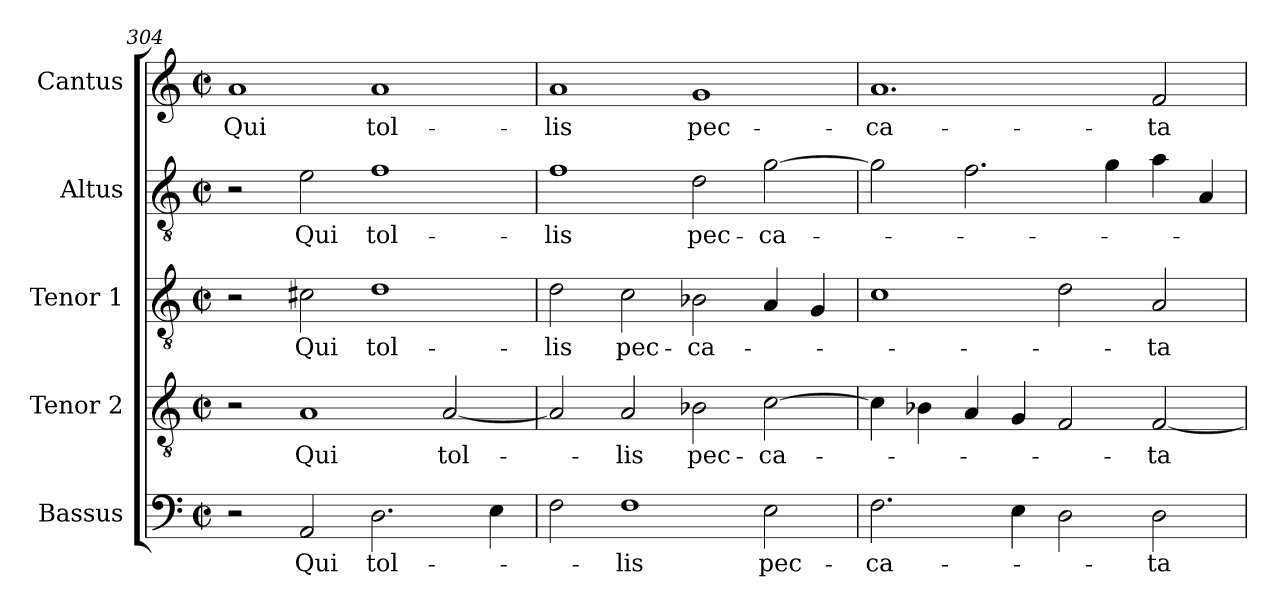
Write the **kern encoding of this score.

**kern	**text	**kern	**text	**kern	**text	**kern	**text	**kern	**text
*part5	*part5	*part4	*part4	*part3	*part3	*part2	*part2	*part1	*part1
*staff5	*staff5	*staff4	*staff4	*staff3	*staff3	*staff2	*staff2	*staff1	*staff1
*I"Bassus	*	*I"Tenor 2	*	*I"Tenor 1	*	*I"Altus	*	*I"Cantus	*
*clefF4	*	*clefGv2	*	*clefGv2	*	*clefGv2	*	*clefG2	*
*k[]	*	*k[]	*	*k[]	*	*k[]	*	*k[]	*
*C:	*	*C:	*	*C:	*	*C:	*	*C:	*
*M2/2	*	*M2/2	*	*M2/2	*	*M2/2	*	*M2/2	*
*met(c|)	*	*met(c|)	*	*met(c|)	*	*met(c|)	*	*met(c|)	*
=304	=304	=304	=304	=304	=304	=304	=304	=304	=304
!	!	!	!	!	!	!	!	!	!LO:LY:b:cj
2r	.	2r	.	2r	.	2r	.	1a	Qui
!	!LO:LY:b:cj	!	!LO:LY:b:cj	!	!LO:LY:b:cj	!	!LO:LY:b:cj	!	!
2AA/	Qui	1A	Qui	2c#X\	Qui	2e\	Qui	.	.
!	!LO:LY:b:cj	!	!	!	!LO:LY:b:cj	!	!LO:LY:b:cj	!	!LO:LY:b:cj
2.D\	tol-	.	.	1d	tol-	1f	tol-	1a	tol-
!	!	!	!LO:LY:b:cj	!	!	!	!	!	!
.	.	[>2A/	tol-	.	.	.	.	.	.
4E\	.	.	.	.	.	.	.	.	.
!!LO:PB:g=z
=305	=305	=305	=305	=305	=305	=305	=305	=305	=305
!	!	!	!	!	!LO:LY:b:cj	!	!LO:LY:b:cj	!	!LO:LY:b:cj
2F\	.	2A/]	.	2d\	-lis	1f	-lis	1a	-lis
!	!LO:LY:b:cj	!	!LO:LY:b:cj	!	!LO:LY:b:cj	!	!	!	!
1F	-lis	2A/	-lis	2c\	pec-	.	.	.	.
!	!	!	!LO:LY:b:cj	!	!LO:LY:b:cj	!	!LO:LY:b:cj	!	!LO:LY:b:cj
.	.	2B-X\	pec-	2B-X\	-ca-	2d\	pec-	1g	pec-
!	!LO:LY:b:cj	!	!LO:LY:b:cj	!	!	!	!LO:LY:b:cj	!	!
2E\	pec-	[>2c\	-ca-	4A/	.	[>2g\	-ca-	.	.
.	.	.	.	4G/	.	.	.	.	.
=306	=306	=306	=306	=306	=306	=306	=306	=306	=306
!	!LO:LY:b:cj	!	!	!	!	!	!	!	!LO:LY:b:cj
2.F\	-ca-	4c\]	.	1c	.	2g\]	.	1.a	-ca-
.	.	4B-X\	.	.	.	.	.	.	.
.	.	4A/	.	.	.	2.f\	.	.	.
4E\	.	4G/	.	.	.	.	.	.	.
2D\	.	2F/	.	2d\	.	.	.	.	.
.	.	.	.	.	.	4g\	.	.	.
!	!LO:LY:b:cj	!	!LO:LY:b:cj	!	!LO:LY:b:cj	!	!	!	!LO:LY:b:cj
2D\	-ta	[<2F/	-ta	2A/	-ta	4a\	.	2f/	-ta
.	.	.	.	.	.	4A/	.	.	.
=	=	=	=	=	=	=	=	=	=
*-	*-	*-	*-	*-	*-	*-	*-	*-	*-
